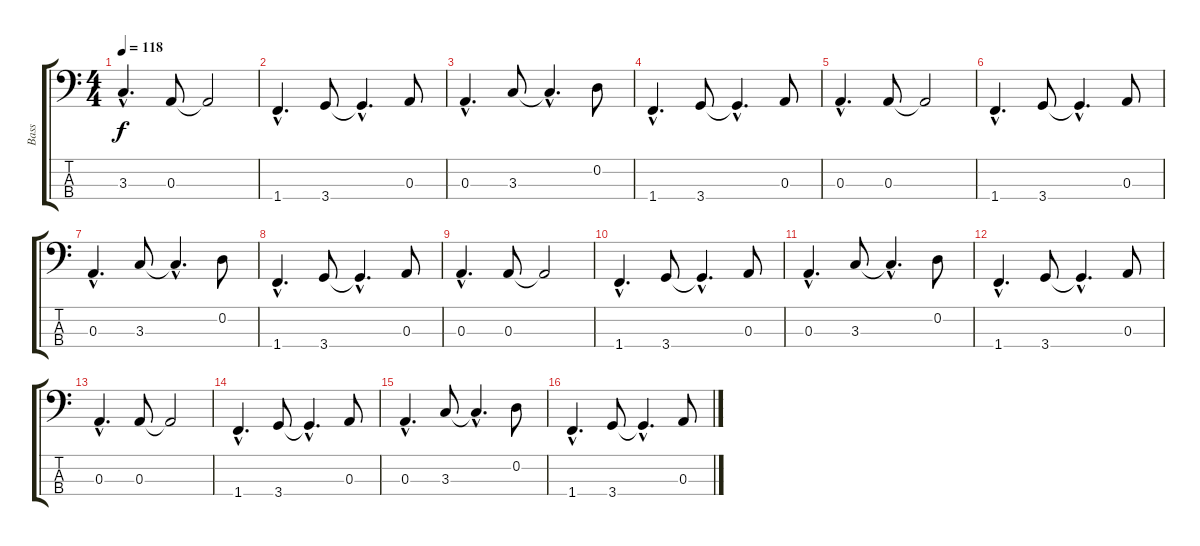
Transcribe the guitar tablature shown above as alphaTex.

\track ("Bass" "Bass") {instrument electricbassfinger}
\staff {score tabs}
\tuning (G2 D2 A1 E1) {hide}
\ts (4 4)
\tempo 118
\clef f4
\ks c
3.3{hac}.4{d dy f} 0.3.8 0.3{t}.2 |
1.4{hac}.4{d} 3.4.8 3.4{hac t}.4{d} 0.3.8 |
0.3{hac}.4{d} 3.3.8 3.3{hac t}.4{d} 0.2.8 |
1.4{hac}.4{d} 3.4.8 3.4{hac t}.4{d} 0.3.8 |
0.3{hac}.4{d} 0.3.8 0.3{t}.2 |
1.4{hac}.4{d} 3.4.8 3.4{hac t}.4{d} 0.3.8 |
0.3{hac}.4{d} 3.3.8 3.3{hac t}.4{d} 0.2.8 |
1.4{hac}.4{d} 3.4.8 3.4{hac t}.4{d} 0.3.8 |
0.3{hac}.4{d} 0.3.8 0.3{t}.2 |
1.4{hac}.4{d} 3.4.8 3.4{hac t}.4{d} 0.3.8 |
0.3{hac}.4{d} 3.3.8 3.3{hac t}.4{d} 0.2.8 |
1.4{hac}.4{d} 3.4.8 3.4{hac t}.4{d} 0.3.8 |
0.3{hac}.4{d} 0.3.8 0.3{t}.2 |
1.4{hac}.4{d} 3.4.8 3.4{hac t}.4{d} 0.3.8 |
0.3{hac}.4{d} 3.3.8 3.3{hac t}.4{d} 0.2.8 |
1.4{hac}.4{d} 3.4.8 3.4{hac t}.4{d} 0.3.8
